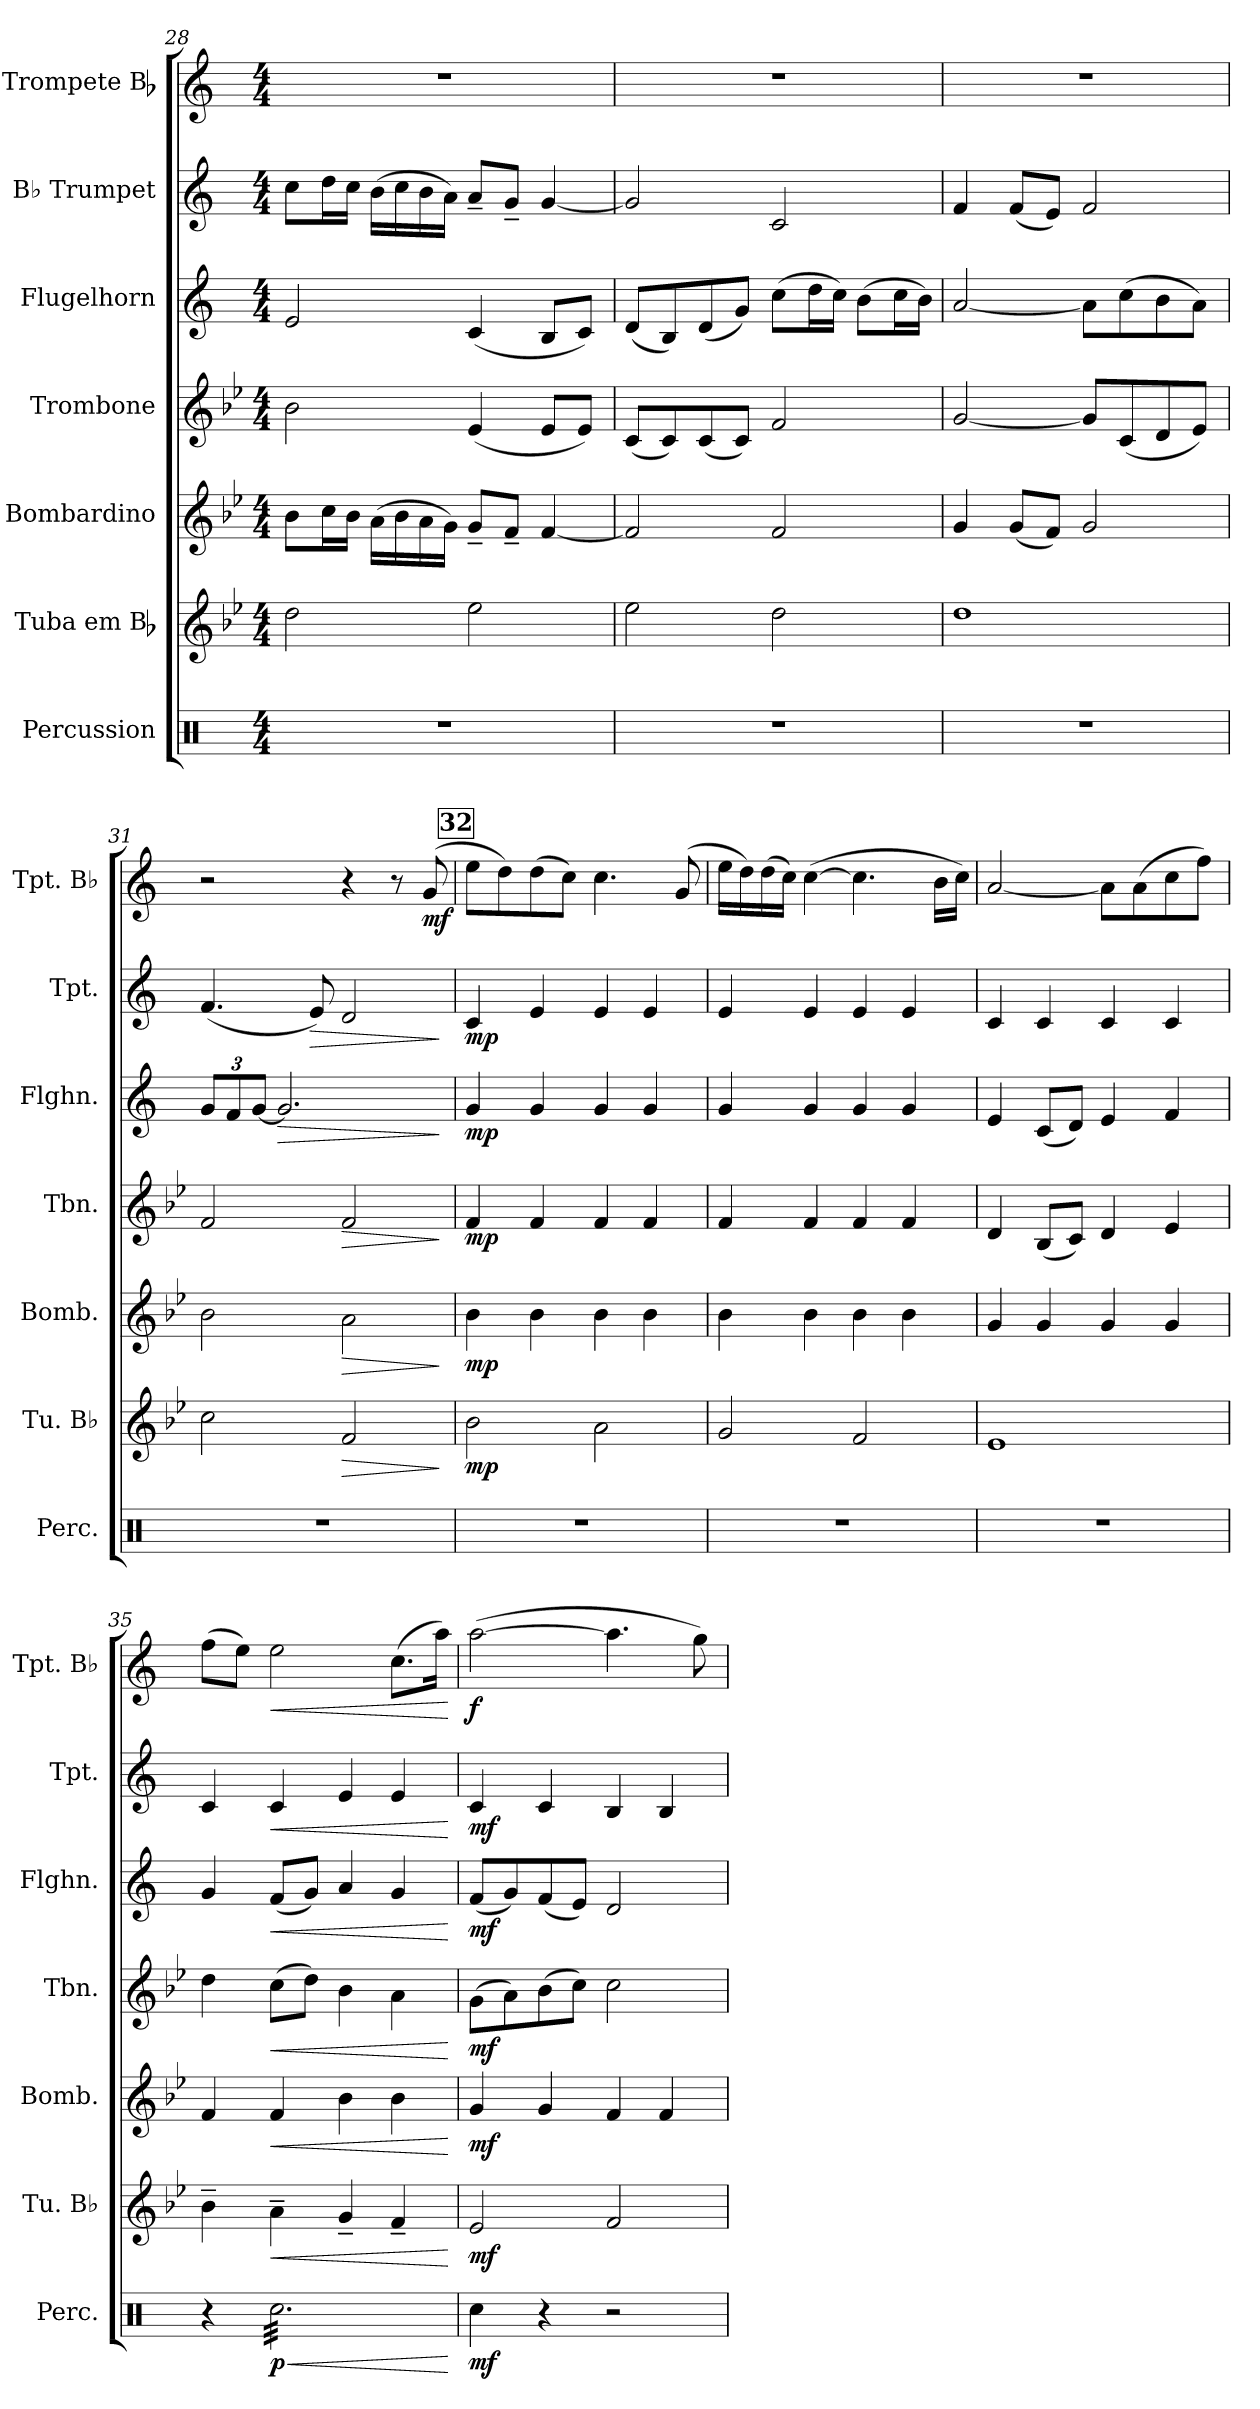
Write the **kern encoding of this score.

**kern	**dynam	**kern	**dynam	**kern	**dynam	**kern	**dynam	**kern	**dynam	**kern	**dynam	**kern	**dynam
*part7	*part7	*part6	*part6	*part5	*part5	*part4	*part4	*part3	*part3	*part2	*part2	*part1	*part1
*staff7	*staff7	*staff6	*staff6	*staff5	*staff5	*staff4	*staff4	*staff3	*staff3	*staff2	*staff2	*staff1	*staff1
*I"Percussion	*	*I"Tuba em Bb	*	*I"Bombardino	*	*I"Trombone	*	*I"Flugelhorn	*	*I"B♭ Trumpet	*	*I"Trompete Bb	*
*I'Perc.	*	*I'Tu. Bb	*	*I'Bomb.	*	*I'Tbn.	*	*I'Flghn.	*	*I'Tpt.	*	*I'Tpt. Bb	*
*clefX	*	*clefG2	*	*clefG2	*	*clefG2	*	*clefG2	*	*clefG2	*	*clefG2	*
*	*	*ITrd15c26	*	*ITrd8c14	*	*ITrd8c14	*	*ITrd1c2	*	*ITrd1c2	*	*ITrd1c2	*
*k[]	*	*k[b-e-]	*	*k[b-e-]	*	*k[b-e-]	*	*k[b-e-]	*	*k[b-e-]	*	*k[b-e-]	*
*M4/4	*	*M4/4	*	*M4/4	*	*M4/4	*	*M4/4	*	*M4/4	*	*M4/4	*
=28	=28	=28	=28	=28	=28	=28	=28	=28	=28	=28	=28	=28	=28
1r	.	2D\	.	8B-\L	.	2B-\	.	2d/	.	8b-\L	.	1r	.
.	.	.	.	16c\L	.	.	.	.	.	16cc\L	.	.	.
.	.	.	.	16B-\JJ	.	.	.	.	.	16b-\JJ	.	.	.
.	.	.	.	(16A\LL	.	.	.	.	.	(16a\LL	.	.	.
.	.	.	.	16B-\	.	.	.	.	.	16b-\	.	.	.
.	.	.	.	16A\	.	.	.	.	.	16a\	.	.	.
.	.	.	.	16G\JJ)	.	.	.	.	.	16g\JJ)	.	.	.
.	.	2E-\	.	8G~/L	.	(4E-/	.	(4B-/	.	8g~/L	.	.	.
.	.	.	.	8F~/J	.	.	.	.	.	8f~/J	.	.	.
.	.	.	.	[4F/	.	8E-/L	.	8A/L	.	[4f/	.	.	.
.	.	.	.	.	.	8E-/J)	.	8B-/J)	.	.	.	.	.
!!LO:PB:g=z
=29	=29	=29	=29	=29	=29	=29	=29	=29	=29	=29	=29	=29	=29
1r	.	2E-\	.	2F/]	.	(8C/L	.	(8c/L	.	2f/]	.	1r	.
.	.	.	.	.	.	8C/)	.	8A/)	.	.	.	.	.
.	.	.	.	.	.	(8C/	.	(8c/	.	.	.	.	.
.	.	.	.	.	.	8C/J)	.	8f/J)	.	.	.	.	.
.	.	2D\	.	2F/	.	2F/	.	(8b-\L	.	2B-/	.	.	.
.	.	.	.	.	.	.	.	16cc\L	.	.	.	.	.
.	.	.	.	.	.	.	.	16b-\JJ)	.	.	.	.	.
.	.	.	.	.	.	.	.	(8a\L	.	.	.	.	.
.	.	.	.	.	.	.	.	16b-\L	.	.	.	.	.
.	.	.	.	.	.	.	.	16a\JJ)	.	.	.	.	.
=30	=30	=30	=30	=30	=30	=30	=30	=30	=30	=30	=30	=30	=30
1r	.	1D	.	4G/	.	[2G/	.	[2g/	.	4e-/	.	1r	.
.	.	.	.	(8G/L	.	.	.	.	.	(8e-/L	.	.	.
.	.	.	.	8F/J)	.	.	.	.	.	8d/J)	.	.	.
.	.	.	.	2G/	.	8G/L]	.	8g\L]	.	2e-/	.	.	.
.	.	.	.	.	.	(8C/	.	(8b-\	.	.	.	.	.
.	.	.	.	.	.	8D/	.	8a\	.	.	.	.	.
.	.	.	.	.	.	8E-/J)	.	8g\J)	.	.	.	.	.
=31	=31	=31	=31	=31	=31	=31	=31	=31	=31	=31	=31	=31	=31
*	*	*	*	*	*	*	*	*Xbrackettup	*	*	*	*	*
1r	.	2C\	.	2B-\	.	2F/	.	12f/L	.	(4.e-/	.	2r	.
.	.	.	.	.	.	.	.	12e-/	.	.	.	.	.
.	.	.	.	.	.	.	.	[12f/J	.	.	.	.	.
!	!	!	!	!	!	!	!	!	!LO:HP:b	!	!	!	!
.	.	.	.	.	.	.	.	2.f/]	>	.	.	.	.
!	!	!	!	!	!	!	!	!	!	!	!LO:HP:b	!	!
.	.	.	.	.	.	.	.	.	.	8d/)	>	.	.
!	!	!	!LO:HP:b	!	!LO:HP:b	!	!LO:HP:b	!	!	!	!	!	!
.	.	2FF/	>	2A\	>	2F/	>	.	.	2c/	.	4r	.
.	.	.	.	.	.	.	.	.	.	.	.	8r	.
!	!	!	!	!	!	!	!	!	!	!	!	!	!LO:DY:b
.	.	.	.	.	.	.	.	.	.	.	.	(>8f/	mf
.	.	.	]	.	]	.	]	.	]	.	]	.	.
!!LO:REH:place=s1:a:B:fs=13:t=32
=32	=32	=32	=32	=32	=32	=32	=32	=32	=32	=32	=32	=32	=32
!	!	!	!LO:DY:b	!	!LO:DY:b	!	!LO:DY:b	!	!LO:DY:b	!	!LO:DY:b	!	!
1r	.	2BB-\	mp	4B-\	mp	4F/	mp	4f/	mp	4B-/	mp	8dd\L	.
.	.	.	.	.	.	.	.	.	.	.	.	8cc\)	.
.	.	.	.	4B-\	.	4F/	.	4f/	.	4d/	.	(8cc\	.
.	.	.	.	.	.	.	.	.	.	.	.	8b-\J)	.
.	.	2AA\	.	4B-\	.	4F/	.	4f/	.	4d/	.	4.b-\	.
.	.	.	.	4B-\	.	4F/	.	4f/	.	4d/	.	.	.
.	.	.	.	.	.	.	.	.	.	.	.	(>8f/	.
=33	=33	=33	=33	=33	=33	=33	=33	=33	=33	=33	=33	=33	=33
1r	.	2GG/	.	4B-\	.	4F/	.	4f/	.	4d/	.	16dd\LL	.
.	.	.	.	.	.	.	.	.	.	.	.	16cc\)	.
.	.	.	.	.	.	.	.	.	.	.	.	(16cc\	.
.	.	.	.	.	.	.	.	.	.	.	.	16b-\JJ)	.
.	.	.	.	4B-\	.	4F/	.	4f/	.	4d/	.	([4b-\	.
.	.	2FF/	.	4B-\	.	4F/	.	4f/	.	4d/	.	4.b-\]	.
.	.	.	.	4B-\	.	4F/	.	4f/	.	4d/	.	.	.
.	.	.	.	.	.	.	.	.	.	.	.	16a\LL	.
.	.	.	.	.	.	.	.	.	.	.	.	16b-\JJ)	.
=34	=34	=34	=34	=34	=34	=34	=34	=34	=34	=34	=34	=34	=34
1r	.	1EE-	.	4G/	.	4D/	.	4d/	.	4B-/	.	[2g/	.
.	.	.	.	4G/	.	(8BB-/L	.	(8B-/L	.	4B-/	.	.	.
.	.	.	.	.	.	8C/J)	.	8c/J)	.	.	.	.	.
.	.	.	.	4G/	.	4D/	.	4d/	.	4B-/	.	8g\L]	.
.	.	.	.	.	.	.	.	.	.	.	.	(8g\	.
.	.	.	.	4G/	.	4E-/	.	4e-/	.	4B-/	.	8b-\	.
.	.	.	.	.	.	.	.	.	.	.	.	8ee-\J)	.
!!LO:LB:g=z
=35	=35	=35	=35	=35	=35	=35	=35	=35	=35	=35	=35	=35	=35
4r	.	4BB-~\	.	4F/	.	4d\	.	4f/	.	4B-/	.	(8ee-\L	.
.	.	.	.	.	.	.	.	.	.	.	.	8dd\J)	.
!	!LO:HP:b	!	!LO:HP:b	!	!LO:HP:b	!	!LO:HP:b	!	!LO:HP:b	!	!LO:HP:b	!	!LO:HP:b
!	!LO:DY:n=1:b	!	!	!	!	!	!	!	!	!	!	!	!
*tremolo	*	*	*	*	*	*	*	*	*	*	*	*	*
(32Rcc\LLL	< p	4AA~\	<	4F/	<	(8c\L	<	(8e-/L	<	4B-/	<	2dd\	<
(32Rcc\	.	.	.	.	.	.	.	.	.	.	.	.	.
(32Rcc\	.	.	.	.	.	.	.	.	.	.	.	.	.
(32Rcc\	.	.	.	.	.	.	.	.	.	.	.	.	.
(32Rcc\	.	.	.	.	.	8d\J)	.	8f/J)	.	.	.	.	.
(32Rcc\	.	.	.	.	.	.	.	.	.	.	.	.	.
(32Rcc\	.	.	.	.	.	.	.	.	.	.	.	.	.
(32Rcc\	.	.	.	.	.	.	.	.	.	.	.	.	.
(32Rcc\	.	4GG~/	.	4B-\	.	4B-\	.	4g/	.	4d/	.	.	.
(32Rcc\	.	.	.	.	.	.	.	.	.	.	.	.	.
(32Rcc\	.	.	.	.	.	.	.	.	.	.	.	.	.
(32Rcc\	.	.	.	.	.	.	.	.	.	.	.	.	.
(32Rcc\	.	.	.	.	.	.	.	.	.	.	.	.	.
(32Rcc\	.	.	.	.	.	.	.	.	.	.	.	.	.
(32Rcc\	.	.	.	.	.	.	.	.	.	.	.	.	.
(32Rcc\	.	.	.	.	.	.	.	.	.	.	.	.	.
(32Rcc\	.	4FF~/	.	4B-\	.	4A\	.	4f/	.	4d/	.	(8.b-\L	.
(32Rcc\	.	.	.	.	.	.	.	.	.	.	.	.	.
(32Rcc\	.	.	.	.	.	.	.	.	.	.	.	.	.
(32Rcc\	.	.	.	.	.	.	.	.	.	.	.	.	.
(32Rcc\	.	.	.	.	.	.	.	.	.	.	.	.	.
(32Rcc\	.	.	.	.	.	.	.	.	.	.	.	.	.
(32Rcc\	.	.	.	.	.	.	.	.	.	.	.	16gg\Jk)	.
(32Rcc\JJJ	.	.	.	.	.	.	.	.	.	.	.	.	.
*Xtremolo	*	*	*	*	*	*	*	*	*	*	*	*	*
.	[	.	[	.	[	.	[	.	[	.	[	.	[
=36	=36	=36	=36	=36	=36	=36	=36	=36	=36	=36	=36	=36	=36
!	!LO:DY:b	!	!LO:DY:b	!	!LO:DY:b	!	!LO:DY:b	!	!LO:DY:b	!	!LO:DY:b	!	!LO:DY:b
4Rcc\)	mf	2EE-/	mf	4G/	mf	(8G\L	mf	(8e-/L	mf	4B-/	mf	([2gg\	f
.	.	.	.	.	.	8A\)	.	8f/)	.	.	.	.	.
4r	.	.	.	4G/	.	(8B-\	.	(8e-/	.	4B-/	.	.	.
.	.	.	.	.	.	8c\J)	.	8d/J)	.	.	.	.	.
2r	.	2FF/	.	4F/	.	2c\	.	2c/	.	4A/	.	4.gg\]	.
.	.	.	.	4F/	.	.	.	.	.	4A/	.	.	.
.	.	.	.	.	.	.	.	.	.	.	.	8ff\)	.
=	=	=	=	=	=	=	=	=	=	=	=	=	=
*-	*-	*-	*-	*-	*-	*-	*-	*-	*-	*-	*-	*-	*-
